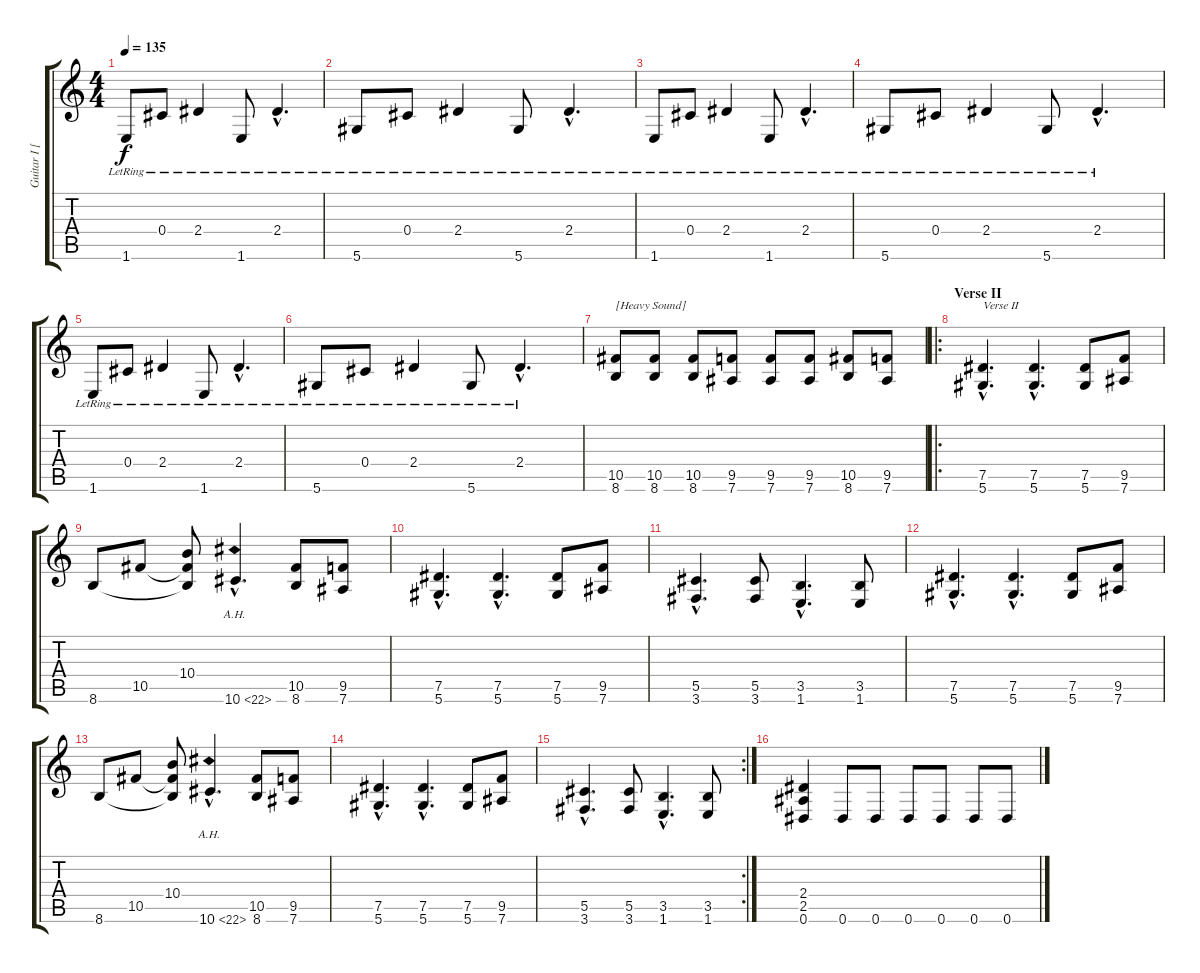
\track ("Guitar I [Sundin]" "Guitar I [") {instrument distortionguitar}
\staff {score tabs}
\tuning (Eb4 Bb3 Gb3 Db3 Ab2 Eb2) {hide}
\ts (4 4)
\tempo 135
\clef g2
\ks c
1.6{lr}.8{dy f} 0.4{lr}.8 2.4{lr}.4 1.6{lr}.8 2.4{hac lr}.4{d} |
5.6{lr}.8 0.4{lr}.8 2.4{lr}.4 5.6{lr}.8 2.4{hac lr}.4{d} |
1.6{lr}.8 0.4{lr}.8 2.4{lr}.4 1.6{lr}.8 2.4{hac lr}.4{d} |
5.6{lr}.8 0.4{lr}.8 2.4{lr}.4 5.6{lr}.8 2.4{hac lr}.4{d} |
1.6{lr}.8 0.4{lr}.8 2.4{lr}.4 1.6{lr}.8 2.4{hac lr}.4{d} |
5.6{lr}.8 0.4{lr}.8 2.4{lr}.4 5.6{lr}.8 2.4{hac lr}.4{d} |
(10.5 8.6).8{txt "[Heavy Sound]" instrument distortionguitar} (10.5 8.6).8 (10.5 8.6).8 (9.5 7.6).8 (9.5 7.6).8 (9.5 7.6).8 (10.5 8.6).8 (9.5 7.6).8 |
\ro
\section ("" "Verse II")
(7.5{hac} 5.6{hac}).4{d txt "Verse II"} (7.5{hac} 5.6{hac}).4{d} (7.5 5.6).8 (9.5 7.6).8 |
8.6.8 10.5.8 (10.4 10.5{t} 8.6{t}).8 10.6{ah 12 hac}.4{d} (10.5 8.6).8 (9.5 7.6).8 |
(7.5{hac} 5.6{hac}).4{d} (7.5{hac} 5.6{hac}).4{d} (7.5 5.6).8 (9.5 7.6).8 |
(5.5{hac} 3.6{hac}).4{d} (5.5 3.6).8 (3.5{hac} 1.6{hac}).4{d} (3.5 1.6).8 |
(7.5{hac} 5.6{hac}).4{d} (7.5{hac} 5.6{hac}).4{d} (7.5 5.6).8 (9.5 7.6).8 |
8.6.8 10.5.8 (10.4 10.5{t} 8.6{t}).8 10.6{ah 12 hac}.4{d} (10.5 8.6).8 (9.5 7.6).8 |
(7.5{hac} 5.6{hac}).4{d} (7.5{hac} 5.6{hac}).4{d} (7.5 5.6).8 (9.5 7.6).8 |
\rc 2
(5.5{hac} 3.6{hac}).4{d} (5.5 3.6).8 (3.5{hac} 1.6{hac}).4{d} (3.5 1.6).8 |
(2.4 2.5 0.6).4 0.6.8 0.6.8 0.6.8 0.6.8 0.6.8 0.6.8
